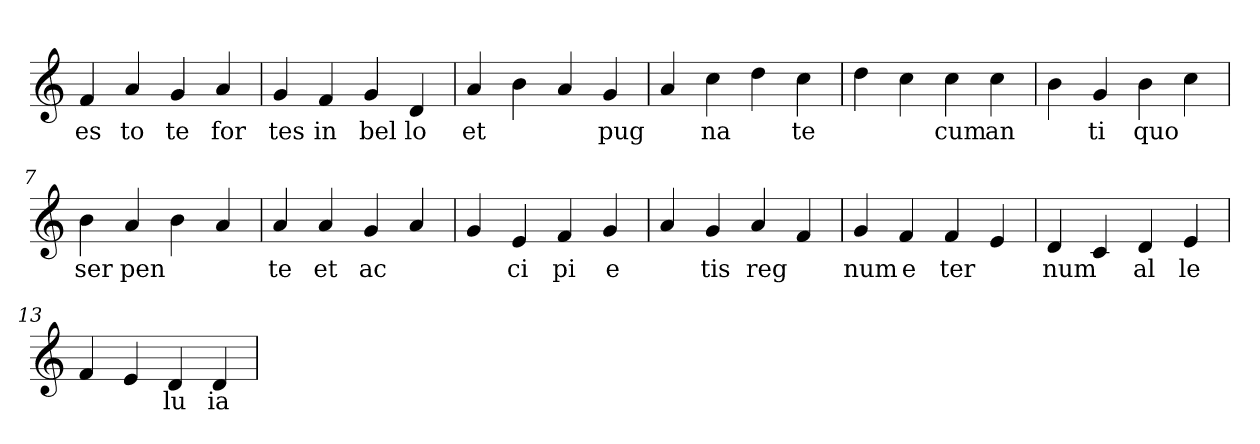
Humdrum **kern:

**kern	**text
*part1	*part1
*staff1	*staff1
*clefG2	*
=1	=1
4f	es
4a	to
4g	te
4a	for
=2	=2
4g	tes
4f	in
4g	bel
4d	lo
=3	=3
4a	et
4b	.
4a	.
4g	pug
=4	=4
4a	.
4cc	na
4dd	.
4cc	te
=5	=5
4dd	.
4cc	.
4cc	cum
4cc	an
=6	=6
4b	.
4g	ti
4b	quo
4cc	.
=7	=7
4b	ser
4a	pen
4b	.
4a	.
=8	=8
4a	te
4a	et
4g	ac
4a	.
=9	=9
4g	.
4e	ci
4f	pi
4g	e
=10	=10
4a	.
4g	tis
4a	reg
4f	.
=11	=11
4g	num
4f	e
4f	ter
4e	.
=12	=12
4d	num
4c	.
4d	al
4e	le
=13	=13
4f	.
4e	.
4d	lu
4d	ia
=	=
*-	*-
